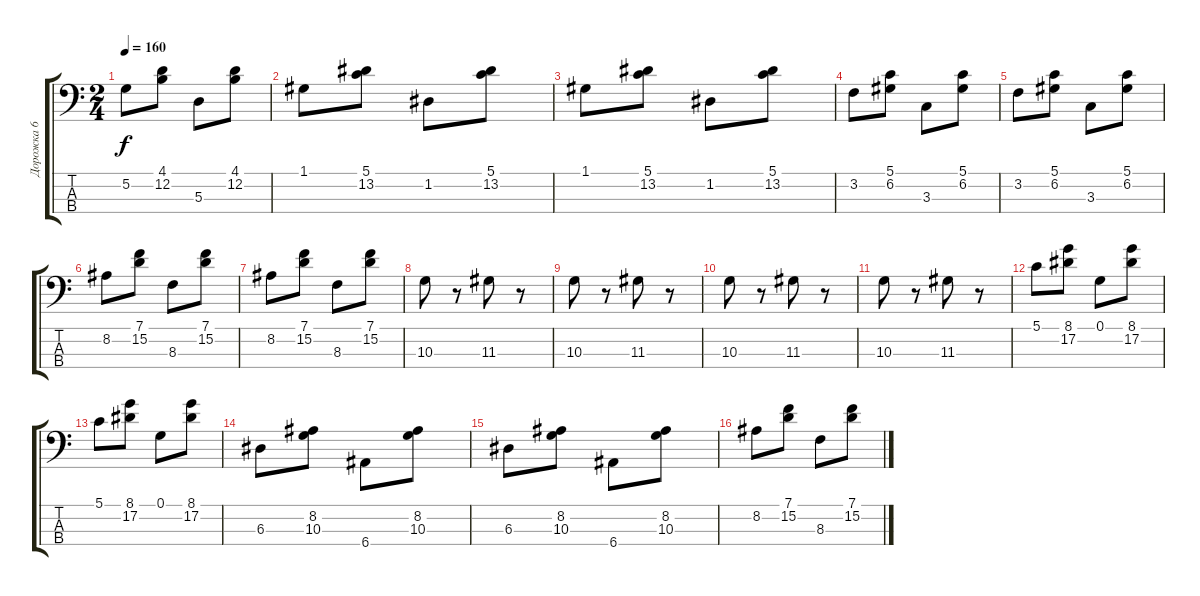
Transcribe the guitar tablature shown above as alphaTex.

\track ("Дорожка 6" "Дорожка 6") {instrument electricguitarjazz}
\staff {score tabs}
\tuning (G2 D2 A1 E1) {hide}
\ts (2 4)
\tempo 160
\clef f4
\ks c
5.2.8{dy f} (4.1 12.2).8 5.3.8 (4.1 12.2).8 |
1.1.8 (5.1 13.2).8 1.2.8 (5.1 13.2).8 |
1.1.8 (5.1 13.2).8 1.2.8 (5.1 13.2).8 |
3.2.8 (5.1 6.2).8 3.3.8 (5.1 6.2).8 |
3.2.8 (5.1 6.2).8 3.3.8 (5.1 6.2).8 |
8.2.8 (7.1 15.2).8 8.3.8 (7.1 15.2).8 |
8.2.8 (7.1 15.2).8 8.3.8 (7.1 15.2).8 |
10.3.8 r.8 11.3.8 r.8 |
10.3.8 r.8 11.3.8 r.8 |
10.3.8 r.8 11.3.8 r.8 |
10.3.8 r.8 11.3.8 r.8 |
5.1.8 (8.1 17.2).8 0.1.8 (8.1 17.2).8 |
5.1.8 (8.1 17.2).8 0.1.8 (8.1 17.2).8 |
6.3.8 (8.2 10.3).8 6.4.8 (8.2 10.3).8 |
6.3.8 (8.2 10.3).8 6.4.8 (8.2 10.3).8 |
8.2.8 (7.1 15.2).8 8.3.8 (7.1 15.2).8
